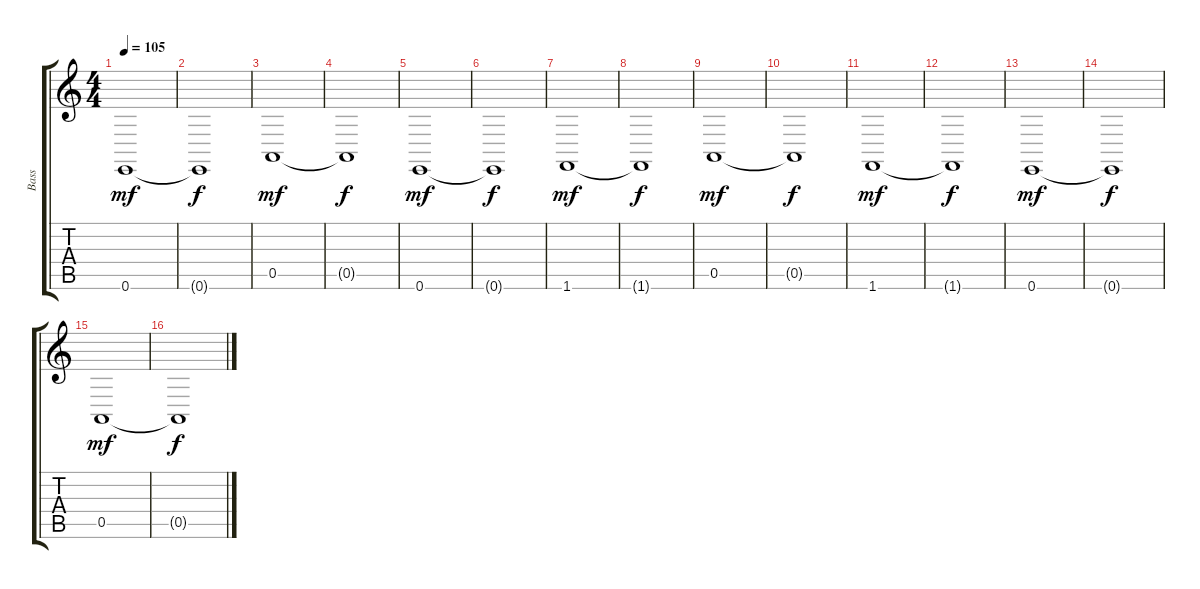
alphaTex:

\track ("Bass" "Bass") {instrument synthvoice}
\staff {score tabs}
\tuning (E4 B3 G3 D3 A2 E2) {hide}
\ts (4 4)
\tempo 105
\clef g2
\ks c
0.6.1{dy mf} |
0.6{t}.1{dy f} |
0.5.1{dy mf} |
0.5{t}.1{dy f} |
0.6.1{dy mf} |
0.6{t}.1{dy f} |
1.6.1{dy mf} |
1.6{t}.1{dy f} |
0.5.1{dy mf} |
0.5{t}.1{dy f} |
1.6.1{dy mf} |
1.6{t}.1{dy f} |
0.6.1{dy mf} |
0.6{t}.1{dy f} |
0.5.1{dy mf} |
0.5{t}.1{dy f}
